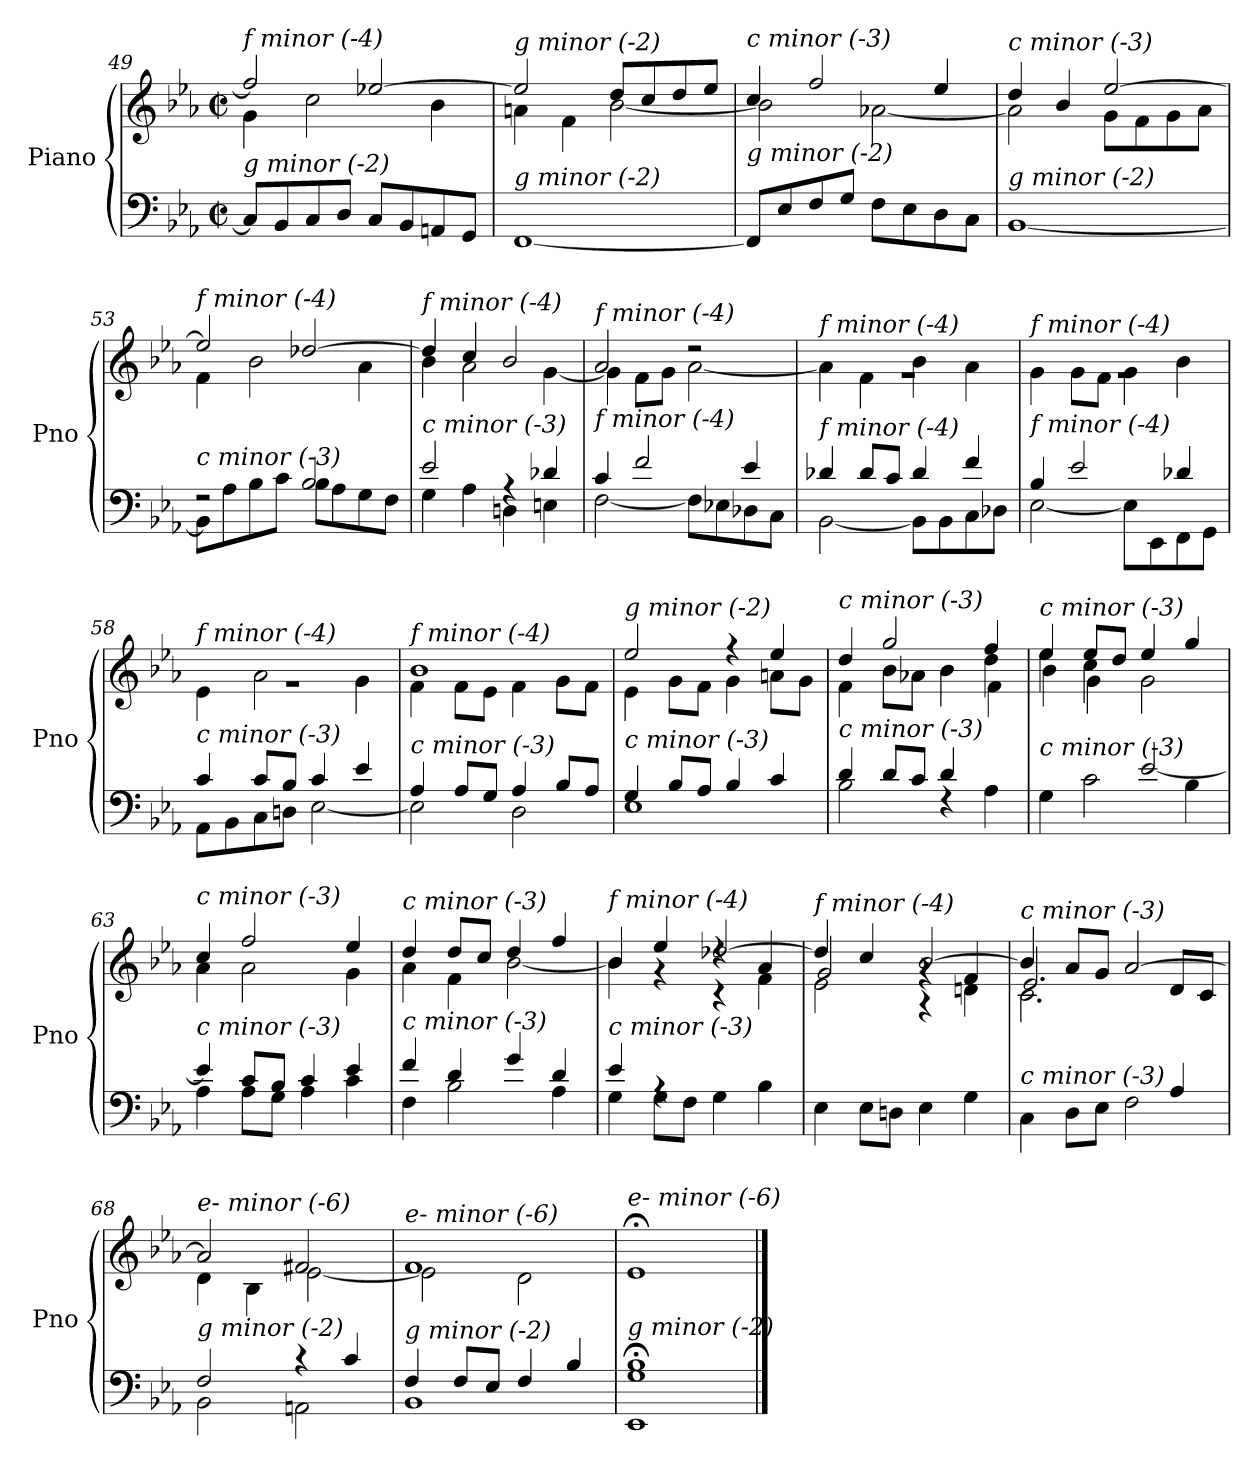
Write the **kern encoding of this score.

**kern	**kern
*part1	*part1
*staff2	*staff1
*I"Piano	*
*I'Pno	*
*clefF4	*clefG2
*k[b-e-a-]	*k[b-e-a-]
*M2/2	*M2/2
*met(c|)	*met(c|)
=49	=49
*	*^
!	!LO:TX:i:t=f minor (-4)	!
!LO:TX:i:t=g minor (-2)	!	!
8C/L]	2ff/]	4g\
8BB-/	.	.
8C/	.	2cc\
8D/J	.	.
8C/L	[2ee-X/	.
8BB-/	.	.
8AAn/	.	4b-\
8GG/J	.	.
=50	=50	=50
!	!LO:TX:i:t=g minor (-2)	!
!LO:TX:i:t=g minor (-2)	!	!
[1FF	2ee-/]	4an\
.	.	4f\
.	8dd/L	[2b-\
.	8cc/	.
.	8dd/	.
.	8ee-/J	.
=51	=51	=51
!	!LO:TX:i:t=c minor (-3)	!
!LO:TX:i:t=g minor (-2)	!	!
8FF/L]	4cc/	2b-\]
8E-/	.	.
8F/	2ff/	.
8G/J	.	.
8F\L	.	[2a-X\
8E-\	.	.
8D\	4ee-/	.
8C\J	.	.
!!LO:LB:g=z	!!
=52	=52	=52
!	!LO:TX:i:t=c minor (-3)	!
!LO:TX:i:t=g minor (-2)	!	!
[1BB-	4dd/	2a-\]
.	4b-/	.
.	[2ee-/	8g\L
.	.	8f\
.	.	8g\
.	.	8a-\J
=53	=53	=53
*^	*	*
!	!	!LO:TX:i:t=f minor (-4)	!
!LO:TX:i:t=c minor (-3)	!	!	!
2rF	8BB-\L]	2ee-/]	4f\
.	8A-\	.	.
.	8B-\	.	2b-\
.	8c\J	.	.
2B-/	8B-\L	[2dd-X/	.
.	8A-\	.	.
.	8G\	.	4a-\
.	8F\J	.	.
=54	=54	=54	=54
!	!	!LO:TX:i:t=f minor (-4)	!
!LO:TX:i:t=c minor (-3)	!	!	!
2e-/	4G\	4dd-/]	4b-\
.	4A-\	4cc/	2a-\
4rA	4Dn\	2b-/	.
4d-X/	4En\	.	[4g\
=55	=55	=55	=55
!	!	!LO:TX:i:t=f minor (-4)	!
!LO:TX:i:t=f minor (-4)	!	!	!
4c/	[2F\	2a-/	4g\]
2f/	.	.	8f\L
.	.	.	8g\J
.	8F\L]	2r	[2a-\
.	8E-X\	.	.
4e-/	8D-X\	.	.
.	8C\J	.	.
=56	=56	=56	=56
!	!	!LO:TX:i:t=f minor (-4)	!
!LO:TX:i:t=f minor (-4)	!	!	!
4d-X/	[2BB-\	1rg	4a-\]
8d-/L	.	.	4f\
8c/J	.	.	.
4d-/	8BB-\L]	.	4b-\
.	8BB-\	.	.
4f/	8C\	.	4a-\
.	8D-X\J	.	.
=57	=57	=57	=57
!	!	!LO:TX:i:t=f minor (-4)	!
!LO:TX:i:t=f minor (-4)	!	!	!
4B-/	[2E-\	1rg	4g\
2e-/	.	.	8g\L
.	.	.	8f\J
.	8E-\L]	.	4g\
.	8EE-\	.	.
4d-X/	8FF\	.	4b-\
.	8GG\J	.	.
!!LO:LB:g=z	!!
=58	=58	=58	=58
!	!	!LO:TX:i:t=f minor (-4)	!
!LO:TX:i:t=c minor (-3)	!	!	!
4c/	8AA-\L	1rg	4e-\
.	8BB-\	.	.
8c/L	8C\	.	2a-\
8B-/J	8Dn\J	.	.
4c/	[2E-\	.	.
4e-/	.	.	4g\
=59	=59	=59	=59
!	!	!LO:TX:i:t=f minor (-4)	!
!LO:TX:i:t=c minor (-3)	!	!	!
4A-/	2E-\]	1b-	4f\
8A-/L	.	.	8f\L
8G/J	.	.	8e-\J
4A-/	2D\	.	4f\
8B-/L	.	.	8g\L
8A-/J	.	.	8f\J
=60	=60	=60	=60
!	!	!LO:TX:i:t=g minor (-2)	!
!LO:TX:i:t=c minor (-3)	!	!	!
4G/	1E-	2ee-/	4e-\
8B-/L	.	.	8g\L
8A-/J	.	.	8f\J
4B-/	.	4r	4g\
4c/	.	4ee-/	8an\L
.	.	.	8g\J
=61	=61	=61	=61
*	*^	*	*^
!	!	!	!LO:TX:i:t=c minor (-3)	!	!
!LO:TX:i:t=c minor (-3)	!	!	!	!	!
2.ryy	4d/	2B-\	4dd/	4f\	2.ryy
.	8d/L	.	2gg/	8b-\L	.
.	8c/J	.	.	8a-X\J	.
.	4d/	4rF	.	4b-\	.
4ryy	4ryy	4A-\	4ff/	4dd\	4f\
=62	=62	=62	=62	=62	=62
!	!	!	!LO:TX:i:t=c minor (-3)	!	!
!LO:TX:i:t=c minor (-3)	!	!	!	!	!
2ryy	2ryy	4G\	4ee-/	4ee-\	4b-\
.	.	2c\	8ee-/L	4cc\	4g\
.	.	.	8dd/J	.	.
2ryy	[2e-/	.	4ee-/	2g\	2ryy
.	.	4B-\	4gg/	.	.
*	*	*	*	*v	*v
=63	=63	=63	=63	=63
!	!	!	!LO:TX:i:t=c minor (-3)	!
!LO:TX:i:t=c minor (-3)	!	!	!	!
*	*v	*v	*	*
4e-/]	4A-\	4cc/	4a-\
8c/L	8A-\L	2ff/	2a-\
8B-/J	8G\J	.	.
4c/	4A-\	.	.
4e-/	4c\	4ee-/	4g\
!!LO:LB:g=z	!!
=64	=64	=64	=64
!	!	!LO:TX:i:t=c minor (-3)	!
!LO:TX:i:t=c minor (-3)	!	!	!
4f/	4F\	4dd/	4a-\
4d/	2B-\	8dd/L	4f\
.	.	8cc/J	.
4g/	.	4dd/	[2b-\
4d/	4A-\	4ff/	.
=65	=65	=65	=65
*	*^	*^	*^
!	!	!	!LO:TX:i:t=f minor (-4)	!	!	!
!LO:TX:i:t=c minor (-3)	!	!	!	!	!	!
2ryy	4e-/	4G\	4b-/	4b-\]	2ryy	2ryy
.	4rA	8G\L	4ee-/	4r	.	.
.	.	8F\J	.	.	.	.
2ryy	4G\	2ryy	[2dd-X/	4rdd	4rc	2ryy
.	4B-\	.	.	4a-/	4f\	.
*	*v	*v	*	*	*	*
*	*	*	*	*v	*v
=66	=66	=66	=66	=66
!	!	!LO:TX:i:t=f minor (-4)	!	!
!LO:TX:i:t=c minor (-3)	!	!	!	!
*v	*v	*	*	*
4E-\	4dd-/]	2g/	2e-\
8E-\L	4cc/	.	.
8Dn\J	.	.	.
4E-\	[2b-/	4rg	4rA
4G\	.	4f/	4dn\
=67	=67	=67	=67
*^	*	*	*^
*	*^	*	*	*	*
!	!	!	!LO:TX:i:t=c minor (-3)	!	!	!
!LO:TX:i:t=c minor (-3)	!	!	!	!	!	!
2.ryy	4C\	2.ryy	4b-/]	2.e-/	2.c\	2.ryy
.	8D\L	.	8a-/L	.	.	.
.	8E-\J	.	8g/J	.	.	.
.	2F\	.	[2a-/	.	.	.
4ryy	.	4A-/	.	8d/L	4ryy	4ryy
.	.	.	.	8c/J	.	.
*	*v	*v	*	*	*	*
*	*	*	*v	*v	*v
=68	=68	=68	=68
!	!	!LO:TX:i:t=e- minor (-6)	!
!LO:TX:i:t=g minor (-2)	!	!	!
2F/	2BB-\	2a-/]	4d\
.	.	.	4B-\
4r	2AAn\	2f#Xi/	[2e-\
4c/	.	.	.
=69	=69	=69	=69
!	!	!LO:TX:i:t=e- minor (-6)	!
!LO:TX:i:t=g minor (-2)	!	!	!
4F/	1BB-	1f	2e-\]
8F/L	.	.	.
8E-/J	.	.	.
4F/	.	.	2d\
4B-/	.	.	.
*v	*v	*	*
*	*v	*v
=70	=70
!	!LO:TX:i:t=e- minor (-6)
!LO:TX:i:t=g minor (-2)	!
1EE-; 1G; 1B-;	1e-;<
==	==
*-	*-
